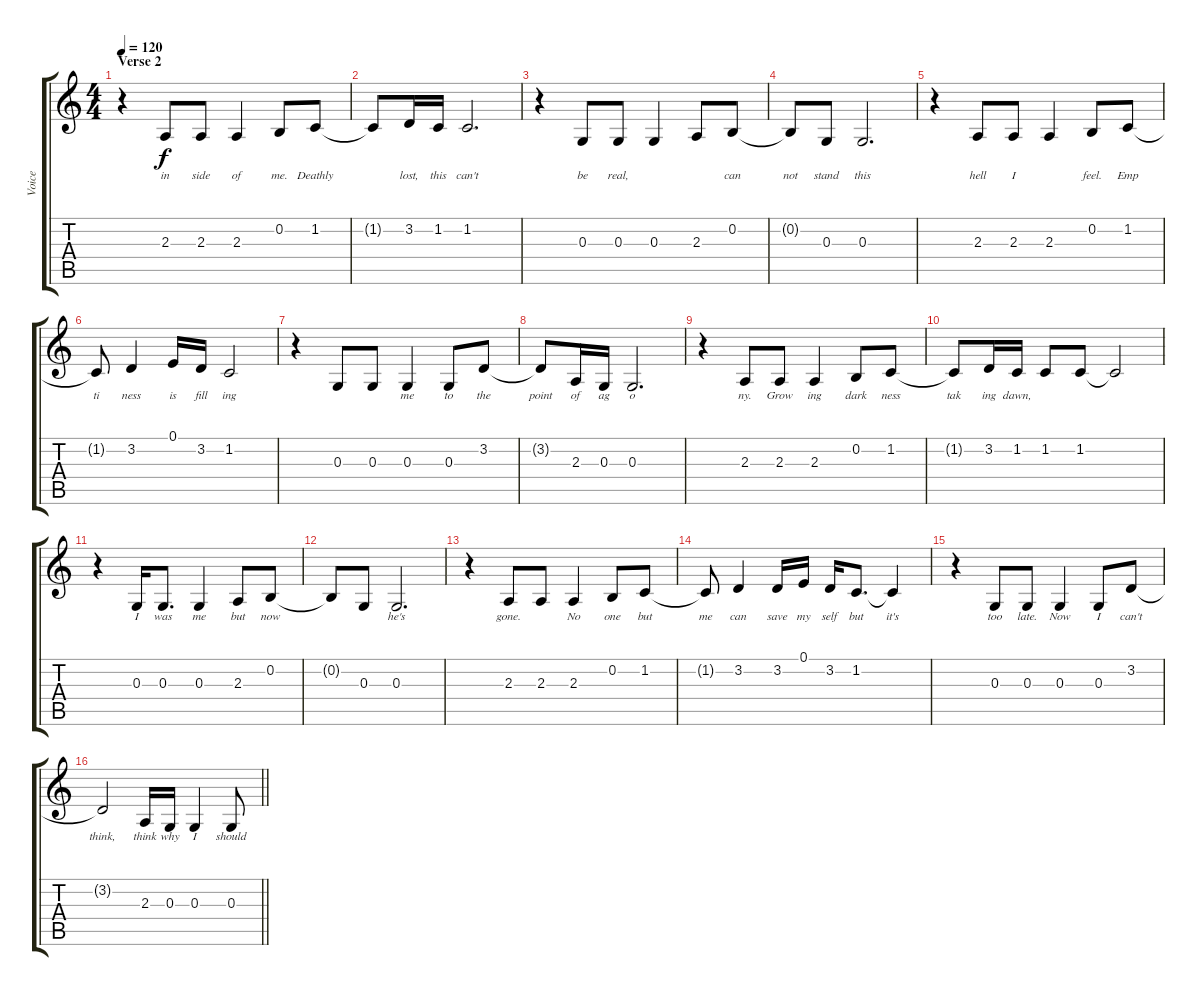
\track ("Voice" "Voice") {instrument lead6voice}
\staff {score tabs}
\tuning (E4 B3 G3 D3 A2 E2) {hide}
\ts (4 4)
\section ("" "Verse 2")
\tempo 120
\clef g2
\ks aminor
r.4{dy f} 2.3.8{lyrics (0 "in") lyrics (1 "") lyrics (2 "") lyrics (3 "") lyrics (4 "")} 2.3.8{lyrics (0 "side") lyrics (1 "") lyrics (2 "") lyrics (3 "") lyrics (4 "")} 2.3.4{lyrics (0 "of") lyrics (1 "") lyrics (2 "") lyrics (3 "") lyrics (4 "")} 0.2.8{lyrics (0 "me.") lyrics (1 "") lyrics (2 "") lyrics (3 "") lyrics (4 "")} 1.2.8{lyrics (0 "Deathly") lyrics (1 "") lyrics (2 "") lyrics (3 "") lyrics (4 "")} |
1.2{t}.8{lyrics (0 "") lyrics (1 "") lyrics (2 "") lyrics (3 "") lyrics (4 "")} 3.2.16{lyrics (0 "lost,") lyrics (1 "") lyrics (2 "") lyrics (3 "") lyrics (4 "")} 1.2.16{lyrics (0 "this") lyrics (1 "") lyrics (2 "") lyrics (3 "") lyrics (4 "")} 1.2.2{d lyrics (0 "can't") lyrics (1 "") lyrics (2 "") lyrics (3 "") lyrics (4 "")} |
r.4 0.3.8{lyrics (0 "be") lyrics (1 "") lyrics (2 "") lyrics (3 "") lyrics (4 "")} 0.3.8{lyrics (0 "real,") lyrics (1 "") lyrics (2 "") lyrics (3 "") lyrics (4 "")} 0.3.4{lyrics (0 "") lyrics (1 "") lyrics (2 "") lyrics (3 "") lyrics (4 "")} 2.3.8{lyrics (0 "") lyrics (1 "") lyrics (2 "") lyrics (3 "") lyrics (4 "")} 0.2.8{lyrics (0 "can") lyrics (1 "") lyrics (2 "") lyrics (3 "") lyrics (4 "")} |
0.2{t}.8{lyrics (0 "not") lyrics (1 "") lyrics (2 "") lyrics (3 "") lyrics (4 "")} 0.3.8{lyrics (0 "stand") lyrics (1 "") lyrics (2 "") lyrics (3 "") lyrics (4 "")} 0.3.2{d lyrics (0 "this") lyrics (1 "") lyrics (2 "") lyrics (3 "") lyrics (4 "")} |
r.4 2.3.8{lyrics (0 "hell") lyrics (1 "") lyrics (2 "") lyrics (3 "") lyrics (4 "")} 2.3.8{lyrics (0 "I") lyrics (1 "") lyrics (2 "") lyrics (3 "") lyrics (4 "")} 2.3.4{lyrics (0 "") lyrics (1 "") lyrics (2 "") lyrics (3 "") lyrics (4 "")} 0.2.8{lyrics (0 "feel.") lyrics (1 "") lyrics (2 "") lyrics (3 "") lyrics (4 "")} 1.2.8{lyrics (0 "Emp") lyrics (1 "") lyrics (2 "") lyrics (3 "") lyrics (4 "")} |
1.2{t}.8{lyrics (0 "ti") lyrics (1 "") lyrics (2 "") lyrics (3 "") lyrics (4 "")} 3.2.4{lyrics (0 "ness") lyrics (1 "") lyrics (2 "") lyrics (3 "") lyrics (4 "")} 0.1.16{lyrics (0 "is") lyrics (1 "") lyrics (2 "") lyrics (3 "") lyrics (4 "")} 3.2.16{lyrics (0 "fill") lyrics (1 "") lyrics (2 "") lyrics (3 "") lyrics (4 "")} 1.2.2{lyrics (0 "ing") lyrics (1 "") lyrics (2 "") lyrics (3 "") lyrics (4 "")} |
r.4 0.3.8{lyrics (0 "") lyrics (1 "") lyrics (2 "") lyrics (3 "") lyrics (4 "")} 0.3.8{lyrics (0 "") lyrics (1 "") lyrics (2 "") lyrics (3 "") lyrics (4 "")} 0.3.4{lyrics (0 "me") lyrics (1 "") lyrics (2 "") lyrics (3 "") lyrics (4 "")} 0.3.8{lyrics (0 "to") lyrics (1 "") lyrics (2 "") lyrics (3 "") lyrics (4 "")} 3.2.8{lyrics (0 "the") lyrics (1 "") lyrics (2 "") lyrics (3 "") lyrics (4 "")} |
3.2{t}.8{lyrics (0 "point") lyrics (1 "") lyrics (2 "") lyrics (3 "") lyrics (4 "")} 2.3.16{lyrics (0 "of") lyrics (1 "") lyrics (2 "") lyrics (3 "") lyrics (4 "")} 0.3.16{lyrics (0 "ag") lyrics (1 "") lyrics (2 "") lyrics (3 "") lyrics (4 "")} 0.3.2{d lyrics (0 "o") lyrics (1 "") lyrics (2 "") lyrics (3 "") lyrics (4 "")} |
r.4 2.3.8{lyrics (0 "ny.") lyrics (1 "") lyrics (2 "") lyrics (3 "") lyrics (4 "")} 2.3.8{lyrics (0 "Grow") lyrics (1 "") lyrics (2 "") lyrics (3 "") lyrics (4 "")} 2.3.4{lyrics (0 "ing") lyrics (1 "") lyrics (2 "") lyrics (3 "") lyrics (4 "")} 0.2.8{lyrics (0 "dark") lyrics (1 "") lyrics (2 "") lyrics (3 "") lyrics (4 "")} 1.2.8{lyrics (0 "ness") lyrics (1 "") lyrics (2 "") lyrics (3 "") lyrics (4 "")} |
1.2{t}.8{lyrics (0 "tak") lyrics (1 "") lyrics (2 "") lyrics (3 "") lyrics (4 "")} 3.2.16{lyrics (0 "ing") lyrics (1 "") lyrics (2 "") lyrics (3 "") lyrics (4 "")} 1.2.16{lyrics (0 "dawn,") lyrics (1 "") lyrics (2 "") lyrics (3 "") lyrics (4 "")} 1.2.8{lyrics (0 "") lyrics (1 "") lyrics (2 "") lyrics (3 "") lyrics (4 "")} 1.2.8{lyrics (0 "") lyrics (1 "") lyrics (2 "") lyrics (3 "") lyrics (4 "")} 1.2{t}.2{lyrics (0 "") lyrics (1 "") lyrics (2 "") lyrics (3 "") lyrics (4 "")} |
r.4 0.3.16{lyrics (0 "I") lyrics (1 "") lyrics (2 "") lyrics (3 "") lyrics (4 "")} 0.3.8{d lyrics (0 "was") lyrics (1 "") lyrics (2 "") lyrics (3 "") lyrics (4 "")} 0.3.4{lyrics (0 "me") lyrics (1 "") lyrics (2 "") lyrics (3 "") lyrics (4 "")} 2.3.8{lyrics (0 "but") lyrics (1 "") lyrics (2 "") lyrics (3 "") lyrics (4 "")} 0.2.8{lyrics (0 "now") lyrics (1 "") lyrics (2 "") lyrics (3 "") lyrics (4 "")} |
0.2{t}.8{lyrics (0 "") lyrics (1 "") lyrics (2 "") lyrics (3 "") lyrics (4 "")} 0.3.8{lyrics (0 "") lyrics (1 "") lyrics (2 "") lyrics (3 "") lyrics (4 "")} 0.3.2{d lyrics (0 "he's") lyrics (1 "") lyrics (2 "") lyrics (3 "") lyrics (4 "")} |
r.4 2.3.8{lyrics (0 "gone.") lyrics (1 "") lyrics (2 "") lyrics (3 "") lyrics (4 "")} 2.3.8{lyrics (0 "") lyrics (1 "") lyrics (2 "") lyrics (3 "") lyrics (4 "")} 2.3.4{lyrics (0 "No") lyrics (1 "") lyrics (2 "") lyrics (3 "") lyrics (4 "")} 0.2.8{lyrics (0 "one") lyrics (1 "") lyrics (2 "") lyrics (3 "") lyrics (4 "")} 1.2.8{lyrics (0 "but") lyrics (1 "") lyrics (2 "") lyrics (3 "") lyrics (4 "")} |
1.2{t}.8{lyrics (0 "me") lyrics (1 "") lyrics (2 "") lyrics (3 "") lyrics (4 "")} 3.2.4{lyrics (0 "can") lyrics (1 "") lyrics (2 "") lyrics (3 "") lyrics (4 "")} 3.2.16{lyrics (0 "save") lyrics (1 "") lyrics (2 "") lyrics (3 "") lyrics (4 "")} 0.1.16{lyrics (0 "my") lyrics (1 "") lyrics (2 "") lyrics (3 "") lyrics (4 "")} 3.2.16{lyrics (0 "self") lyrics (1 "") lyrics (2 "") lyrics (3 "") lyrics (4 "")} 1.2.8{d lyrics (0 "but") lyrics (1 "") lyrics (2 "") lyrics (3 "") lyrics (4 "")} 1.2{t}.4{lyrics (0 "it's") lyrics (1 "") lyrics (2 "") lyrics (3 "") lyrics (4 "")} |
r.4 0.3.8{lyrics (0 "too") lyrics (1 "") lyrics (2 "") lyrics (3 "") lyrics (4 "")} 0.3.8{lyrics (0 "late.") lyrics (1 "") lyrics (2 "") lyrics (3 "") lyrics (4 "")} 0.3.4{lyrics (0 "Now") lyrics (1 "") lyrics (2 "") lyrics (3 "") lyrics (4 "")} 0.3.8{lyrics (0 "I") lyrics (1 "") lyrics (2 "") lyrics (3 "") lyrics (4 "")} 3.2.8{lyrics (0 "can't") lyrics (1 "") lyrics (2 "") lyrics (3 "") lyrics (4 "")} |
\barLineRight lightlight
3.2{t}.2{lyrics (0 "think,") lyrics (1 "") lyrics (2 "") lyrics (3 "") lyrics (4 "")} 2.3.16{lyrics (0 "think") lyrics (1 "") lyrics (2 "") lyrics (3 "") lyrics (4 "")} 0.3.16{lyrics (0 "why") lyrics (1 "") lyrics (2 "") lyrics (3 "") lyrics (4 "")} 0.3.4{lyrics (0 "I") lyrics (1 "") lyrics (2 "") lyrics (3 "") lyrics (4 "")} 0.3.8{lyrics (0 "should") lyrics (1 "") lyrics (2 "") lyrics (3 "") lyrics (4 "")}
